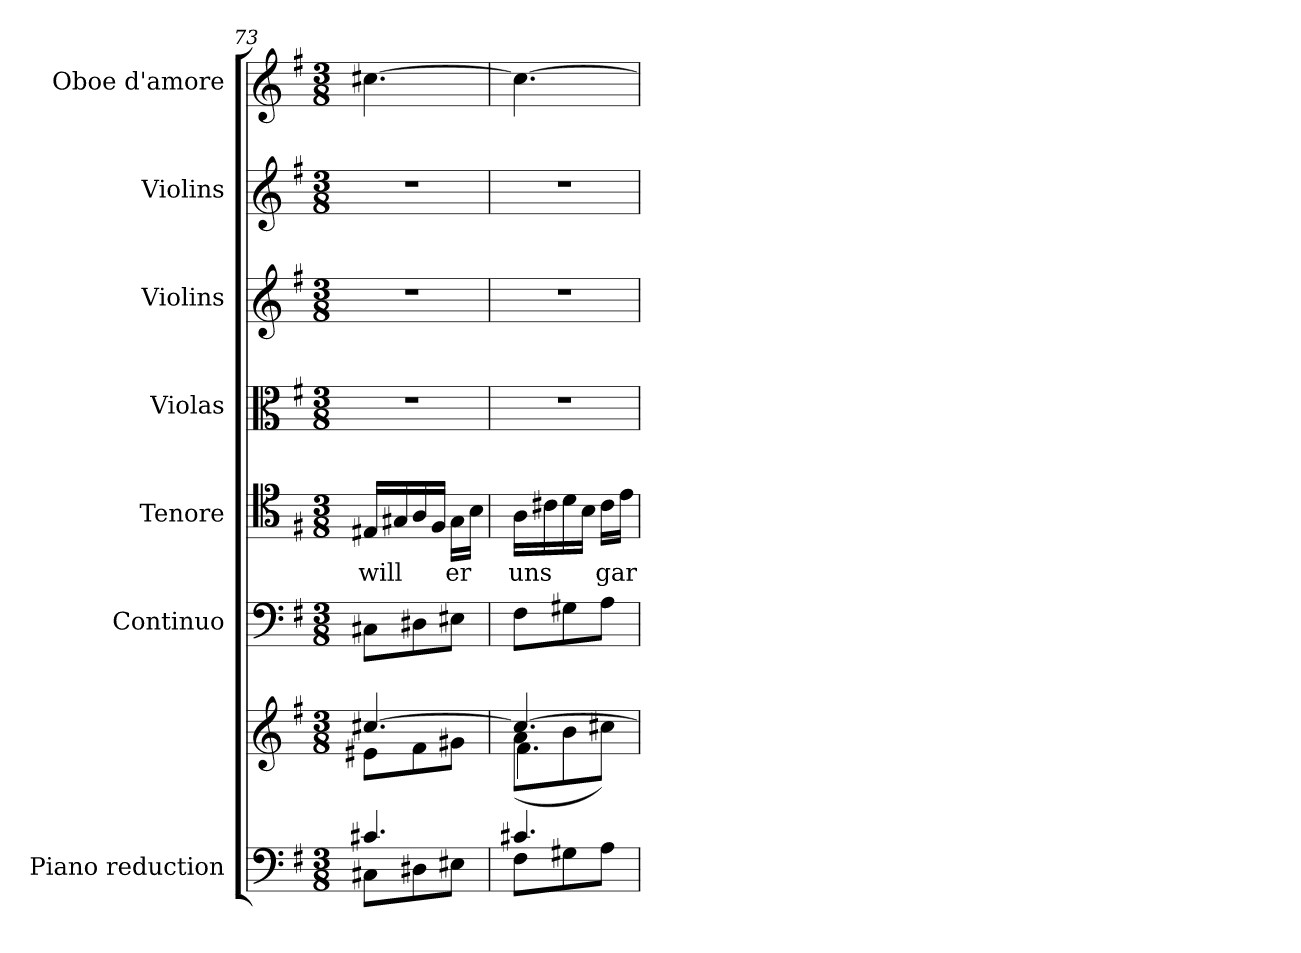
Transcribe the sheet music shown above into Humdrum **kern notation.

**kern	**kern	**kern	**kern	**text	**kern	**kern	**kern	**kern
*part7	*part7	*part6	*part5	*part5	*part4	*part3	*part2	*part1
*staff8	*staff7	*staff6	*staff5	*staff5	*staff4	*staff3	*staff2	*staff1
*I"Piano reduction	*	*I"Continuo	*I"Tenore	*	*I"Violas	*I"Violins	*I"Violins	*I"Oboe d'amore
*I'Pno	*	*	*	*	*	*	*	*I'Ob
*clefF4	*clefG2	*clefF4	*clefC4	*	*clefC3	*clefG2	*clefG2	*clefG2
*k[f#]	*k[f#]	*k[f#]	*k[f#]	*	*k[f#]	*k[f#]	*k[f#]	*k[f#]
*M3/8	*M3/8	*M3/8	*M3/8	*	*M3/8	*M3/8	*M3/8	*M3/8
=73	=73	=73	=73	=73	=73	=73	=73	=73
*^	*^	*	*	*	*	*	*	*
!	!	!	!	!	!	!LO:LY:b	!	!	!	!
4.c#X/	8C#X\L	[4.cc#X/	8e#X\L	8C#X\L	16E#X/LL	will	4.r	4.r	4.r	[4.cc#X\
.	.	.	.	.	16G#X/	.	.	.	.	.
.	8D#X\	.	8f#\	8D#X\	16A/	.	.	.	.	.
.	.	.	.	.	16F#/JJ	.	.	.	.	.
!	!	!	!	!	!	!LO:LY:b	!	!	!	!
.	8E#X\J	.	8g#X\J	8E#X\J	16G#\LL	er	.	.	.	.
.	.	.	.	.	16B\JJ	.	.	.	.	.
=74	=74	=74	=74	=74	=74	=74	=74	=74	=74	=74
*	*	*	*^	*	*	*	*	*	*	*
!	!	!	!	!	!	!	!LO:LY:b	!	!	!	!
4.c#X/	8F#\L	4.cc#/_	(<8a\L	4.f#\	8F#\L	16A\LL	uns	4.r	4.r	4.r	4.cc#\_
.	.	.	.	.	.	16c#X\	.	.	.	.	.
.	8G#X\	.	8b\	.	8G#X\	16d\	.	.	.	.	.
.	.	.	.	.	.	16B\JJ	.	.	.	.	.
!	!	!	!	!	!	!	!LO:LY:b	!	!	!	!
.	8A\J	.	8cc#X\J)	.	8A\J	16c#\LL	gar	.	.	.	.
.	.	.	.	.	.	16e\JJ	.	.	.	.	.
*v	*v	*	*	*	*	*	*	*	*	*	*
*	*v	*v	*v	*	*	*	*	*	*	*
=	=	=	=	=	=	=	=	=
*-	*-	*-	*-	*-	*-	*-	*-	*-
